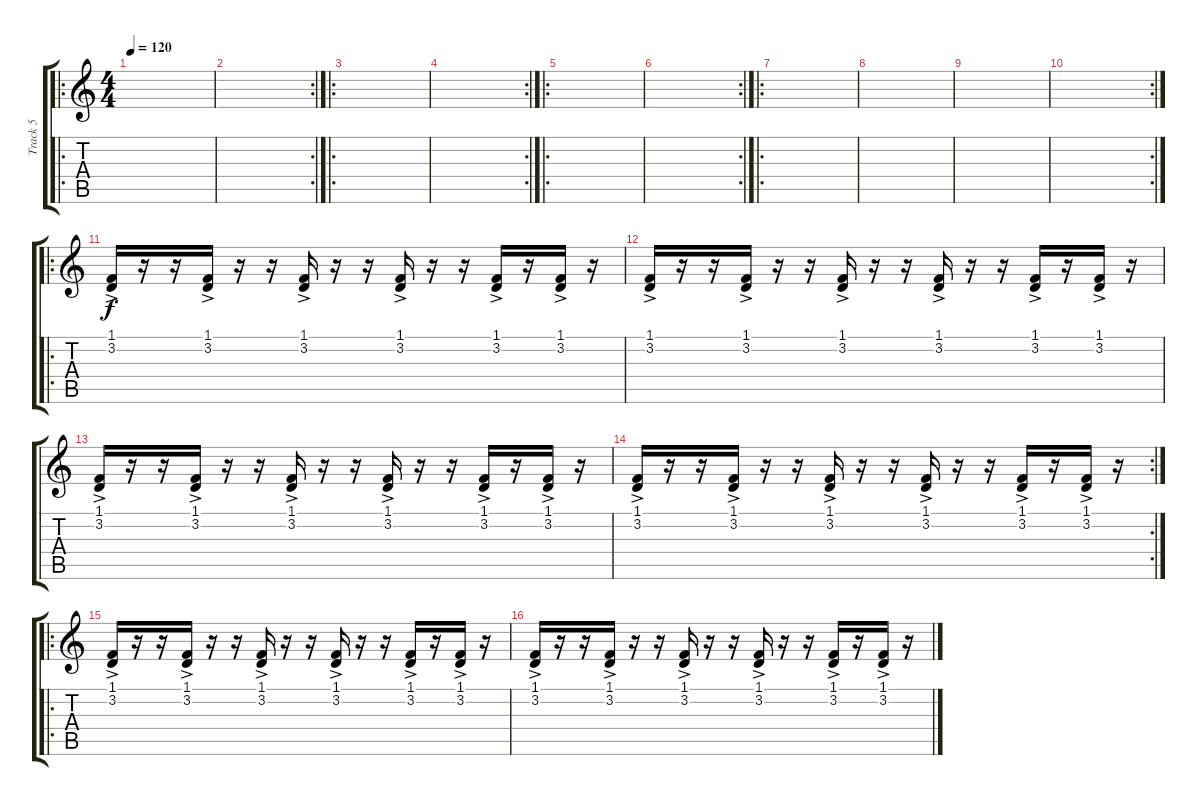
\track ("Track 5" "Track 5") {instrument brasssection}
\staff {score tabs}
\tuning (E4 B3 G3 D3 A2 E2) {hide}
\ro
\ts (4 4)
\tempo 120
\clef g2
\ks c
|
\rc 2
|
\ro
|
\rc 2
|
\ro
|
\rc 2
|
\ro
|
|
|
\rc 2
|
\ro
(1.1{ac} 3.2{ac}).16 r.16 r.16 (1.1{ac} 3.2{ac}).16 r.16 r.16 (1.1{ac} 3.2{ac}).16 r.16 r.16 (1.1{ac} 3.2{ac}).16 r.16 r.16 (1.1{ac} 3.2{ac}).16 r.16 (1.1{ac} 3.2{ac}).16 r.16 |
(1.1{ac} 3.2{ac}).16 r.16 r.16 (1.1{ac} 3.2{ac}).16 r.16 r.16 (1.1{ac} 3.2{ac}).16 r.16 r.16 (1.1{ac} 3.2{ac}).16 r.16 r.16 (1.1{ac} 3.2{ac}).16 r.16 (1.1{ac} 3.2{ac}).16 r.16 |
(1.1{ac} 3.2{ac}).16 r.16 r.16 (1.1{ac} 3.2{ac}).16 r.16 r.16 (1.1{ac} 3.2{ac}).16 r.16 r.16 (1.1{ac} 3.2{ac}).16 r.16 r.16 (1.1{ac} 3.2{ac}).16 r.16 (1.1{ac} 3.2{ac}).16 r.16 |
\rc 2
(1.1{ac} 3.2{ac}).16 r.16 r.16 (1.1{ac} 3.2{ac}).16 r.16 r.16 (1.1{ac} 3.2{ac}).16 r.16 r.16 (1.1{ac} 3.2{ac}).16 r.16 r.16 (1.1{ac} 3.2{ac}).16 r.16 (1.1{ac} 3.2{ac}).16 r.16 |
\ro
(1.1{ac} 3.2{ac}).16 r.16 r.16 (1.1{ac} 3.2{ac}).16 r.16 r.16 (1.1{ac} 3.2{ac}).16 r.16 r.16 (1.1{ac} 3.2{ac}).16 r.16 r.16 (1.1{ac} 3.2{ac}).16 r.16 (1.1{ac} 3.2{ac}).16 r.16 |
(1.1{ac} 3.2{ac}).16 r.16 r.16 (1.1{ac} 3.2{ac}).16 r.16 r.16 (1.1{ac} 3.2{ac}).16 r.16 r.16 (1.1{ac} 3.2{ac}).16 r.16 r.16 (1.1{ac} 3.2{ac}).16 r.16 (1.1{ac} 3.2{ac}).16 r.16
